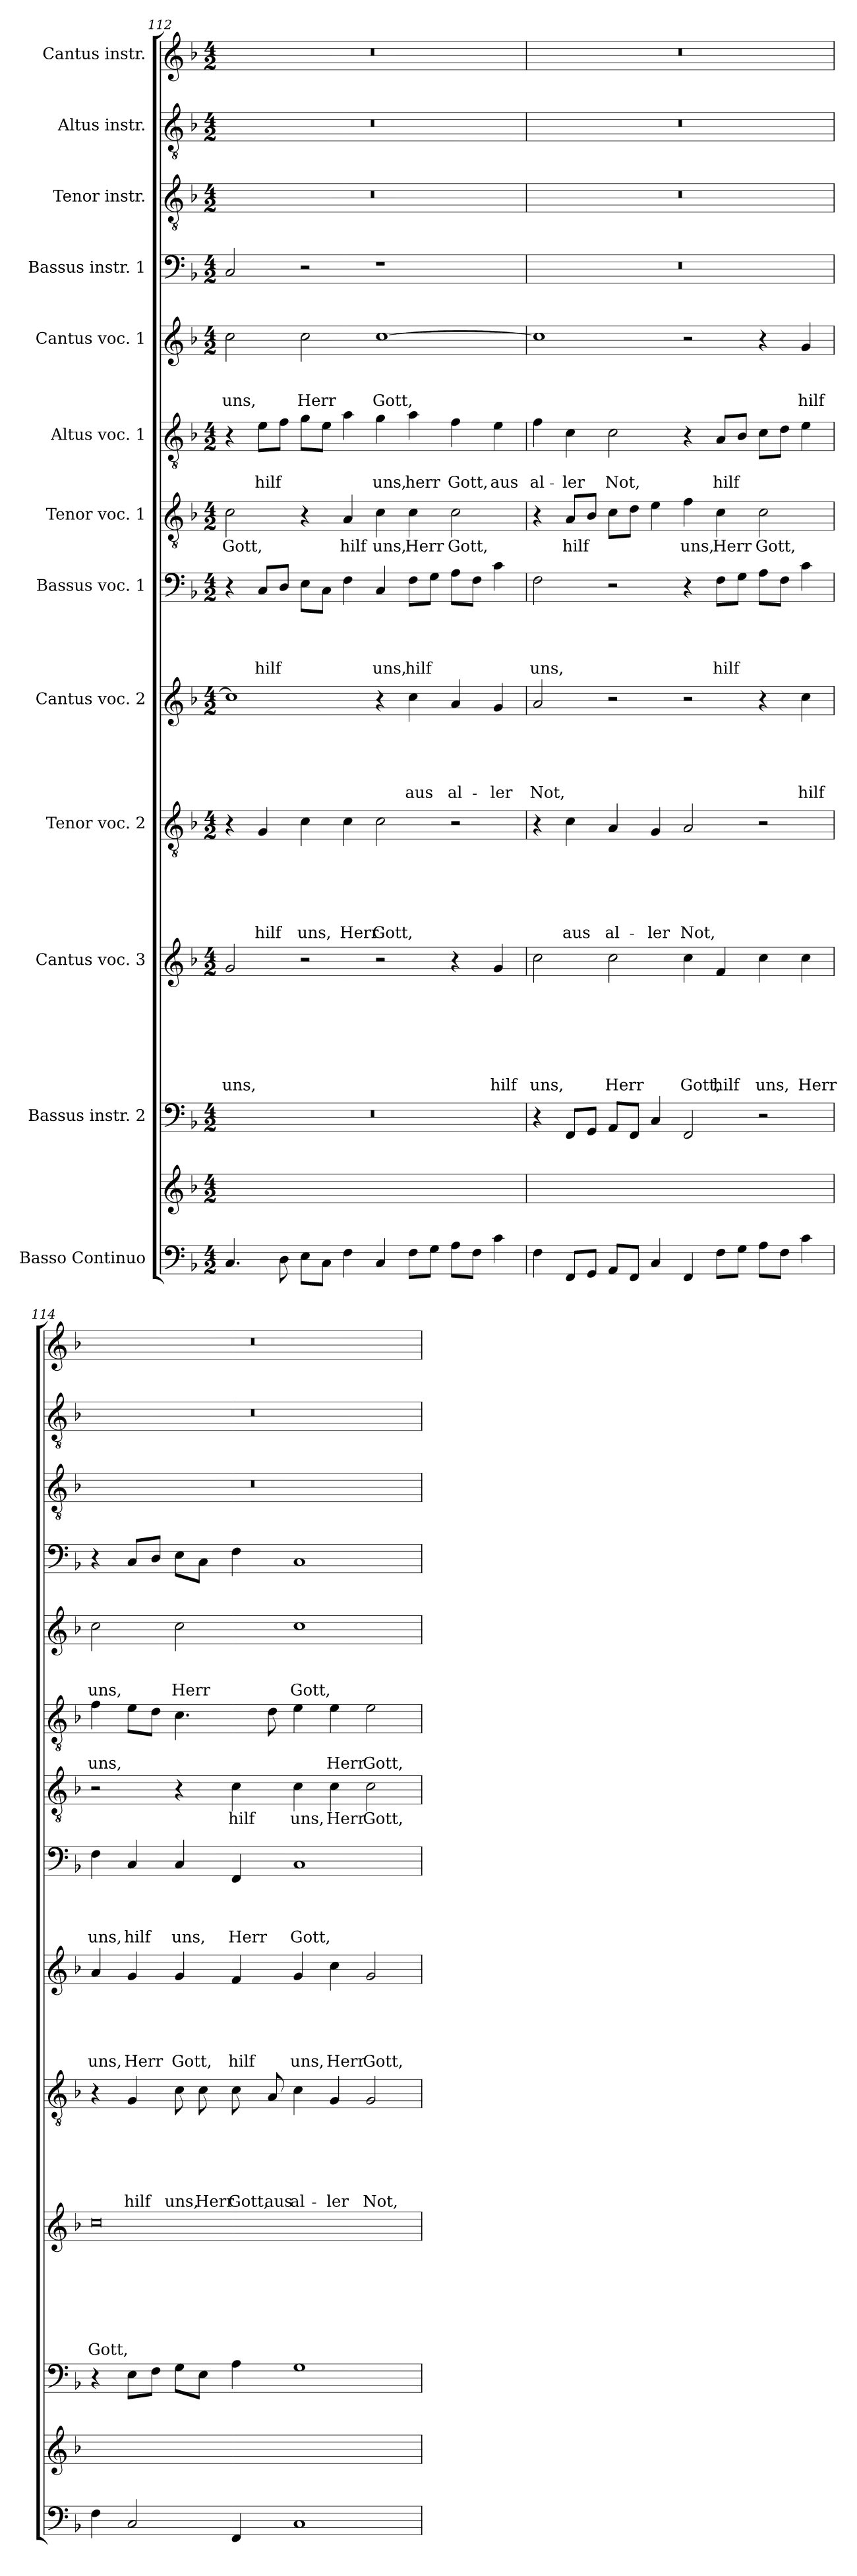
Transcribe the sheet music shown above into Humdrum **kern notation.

**kern	**kern	**kern	**kern	**text	**text	**text	**text	**text	**text	**text	**kern	**text	**text	**text	**text	**text	**text	**kern	**text	**text	**text	**text	**text	**kern	**text	**text	**text	**text	**kern	**text	**kern	**text	**text	**kern	**text	**text	**text	**kern	**kern	**kern	**kern
*part14	*part13	*part12	*part11	*part11	*part11	*part11	*part11	*part11	*part11	*part11	*part10	*part10	*part10	*part10	*part10	*part10	*part10	*part9	*part9	*part9	*part9	*part9	*part9	*part8	*part8	*part8	*part8	*part8	*part7	*part7	*part6	*part6	*part6	*part5	*part5	*part5	*part5	*part4	*part3	*part2	*part1
*staff14	*staff13	*staff12	*staff11	*staff11	*staff11	*staff11	*staff11	*staff11	*staff11	*staff11	*staff10	*staff10	*staff10	*staff10	*staff10	*staff10	*staff10	*staff9	*staff9	*staff9	*staff9	*staff9	*staff9	*staff8	*staff8	*staff8	*staff8	*staff8	*staff7	*staff7	*staff6	*staff6	*staff6	*staff5	*staff5	*staff5	*staff5	*staff4	*staff3	*staff2	*staff1
*I"Basso Continuo	*	*I"Bassus instr. 2	*I"Cantus voc. 3	*	*	*	*	*	*	*	*I"Tenor voc. 2	*	*	*	*	*	*	*I"Cantus voc. 2	*	*	*	*	*	*I"Bassus voc. 1	*	*	*	*	*I"Tenor voc. 1	*	*I"Altus voc. 1	*	*	*I"Cantus voc. 1	*	*	*	*I"Bassus instr. 1	*I"Tenor instr.	*I"Altus instr.	*I"Cantus instr.
!!LO:PB:g=z
*clefF4	*clefG2	*clefF4	*clefG2	*	*	*	*	*	*	*	*clefGv2	*	*	*	*	*	*	*clefG2	*	*	*	*	*	*clefF4	*	*	*	*	*clefGv2	*	*clefGv2	*	*	*clefG2	*	*	*	*clefF4	*clefGv2	*clefGv2	*clefG2
*k[b-]	*k[b-]	*k[b-]	*k[b-]	*	*	*	*	*	*	*	*k[b-]	*	*	*	*	*	*	*k[b-]	*	*	*	*	*	*k[b-]	*	*	*	*	*k[b-]	*	*k[b-]	*	*	*k[b-]	*	*	*	*k[b-]	*k[b-]	*k[b-]	*k[b-]
*F:	*F:	*F:	*F:	*	*	*	*	*	*	*	*F:	*	*	*	*	*	*	*F:	*	*	*	*	*	*F:	*	*	*	*	*F:	*	*F:	*	*	*F:	*	*	*	*F:	*F:	*F:	*F:
*M4/2	*M4/2	*M4/2	*M4/2	*	*	*	*	*	*	*	*M4/2	*	*	*	*	*	*	*M4/2	*	*	*	*	*	*M4/2	*	*	*	*	*M4/2	*	*M4/2	*	*	*M4/2	*	*	*	*M4/2	*M4/2	*M4/2	*M4/2
=112	=112	=112	=112	=112	=112	=112	=112	=112	=112	=112	=112	=112	=112	=112	=112	=112	=112	=112	=112	=112	=112	=112	=112	=112	=112	=112	=112	=112	=112	=112	=112	=112	=112	=112	=112	=112	=112	=112	=112	=112	=112
!	!	!	!	!	!	!	!	!	!	!LO:LY:b	!	!	!	!	!	!	!	!	!	!	!	!	!	!	!	!	!	!	!	!LO:LY:b	!	!	!	!	!	!	!LO:LY:b	!	!	!	!
4.C/	0ryy	0r	2g/	.	.	.	.	.	.	uns,	4r	.	.	.	.	.	.	1cc]	.	.	.	.	.	4r	.	.	.	.	2c\	Gott,	4r	.	.	2cc\	.	.	uns,	2C/	0r	0r	0r
!	!	!	!	!	!	!	!	!	!	!	!	!	!	!	!	!	!LO:LY:b	!	!	!	!	!	!	!	!	!	!	!LO:LY:b	!	!	!	!	!LO:LY:b	!	!	!	!	!	!	!	!
.	.	.	.	.	.	.	.	.	.	.	4G/	.	.	.	.	.	hilf	.	.	.	.	.	.	8C/L	.	.	.	hilf	.	.	8e\L	.	hilf	.	.	.	.	.	.	.	.
8D\	.	.	.	.	.	.	.	.	.	.	.	.	.	.	.	.	.	.	.	.	.	.	.	8D/J	.	.	.	.	.	.	8f\J	.	.	.	.	.	.	.	.	.	.
!	!	!	!	!	!	!	!	!	!	!	!	!	!	!	!	!	!LO:LY:b	!	!	!	!	!	!	!	!	!	!	!	!	!	!	!	!	!	!	!	!LO:LY:b	!	!	!	!
8E\L	.	.	2r	.	.	.	.	.	.	.	4c\	.	.	.	.	.	uns,	.	.	.	.	.	.	8E\L	.	.	.	.	4r	.	8g\L	.	.	2cc\	.	.	Herr	2r	.	.	.
8C\J	.	.	.	.	.	.	.	.	.	.	.	.	.	.	.	.	.	.	.	.	.	.	.	8C\J	.	.	.	.	.	.	8e\J	.	.	.	.	.	.	.	.	.	.
!	!	!	!	!	!	!	!	!	!	!	!	!	!	!	!	!	!LO:LY:b	!	!	!	!	!	!	!	!	!	!	!	!	!LO:LY:b	!	!	!	!	!	!	!	!	!	!	!
4F\	.	.	.	.	.	.	.	.	.	.	4c\	.	.	.	.	.	Herr	.	.	.	.	.	.	4F\	.	.	.	.	4A/	hilf	4a\	.	.	.	.	.	.	.	.	.	.
!	!	!	!	!	!	!	!	!	!	!	!	!	!	!	!	!	!LO:LY:b	!	!	!	!	!	!	!	!	!	!	!LO:LY:b	!	!LO:LY:b	!	!	!LO:LY:b	!	!	!	!LO:LY:b	!	!	!	!
4C/	.	.	2r	.	.	.	.	.	.	.	2c\	.	.	.	.	.	Gott,	4r	.	.	.	.	.	4C/	.	.	.	uns,	4c\	uns,	4g\	.	uns,	[1cc	.	.	Gott,	1r	.	.	.
!	!	!	!	!	!	!	!	!	!	!	!	!	!	!	!	!	!	!	!	!	!	!	!LO:LY:b	!	!	!	!	!LO:LY:b	!	!LO:LY:b	!	!	!LO:LY:b	!	!	!	!	!	!	!	!
8F\L	.	.	.	.	.	.	.	.	.	.	.	.	.	.	.	.	.	4cc\	.	.	.	.	aus	8F\L	.	.	.	hilf	4c\	Herr	4a\	.	herr	.	.	.	.	.	.	.	.
8G\J	.	.	.	.	.	.	.	.	.	.	.	.	.	.	.	.	.	.	.	.	.	.	.	8G\J	.	.	.	.	.	.	.	.	.	.	.	.	.	.	.	.	.
!	!	!	!	!	!	!	!	!	!	!	!	!	!	!	!	!	!	!	!	!	!	!	!LO:LY:b	!	!	!	!	!	!	!LO:LY:b	!	!	!LO:LY:b	!	!	!	!	!	!	!	!
8A\L	.	.	4r	.	.	.	.	.	.	.	2r	.	.	.	.	.	.	4a/	.	.	.	.	al-	8A\L	.	.	.	.	2c\	Gott,	4f\	.	Gott,	.	.	.	.	.	.	.	.
8F\J	.	.	.	.	.	.	.	.	.	.	.	.	.	.	.	.	.	.	.	.	.	.	.	8F\J	.	.	.	.	.	.	.	.	.	.	.	.	.	.	.	.	.
!	!	!	!	!	!	!	!	!	!	!LO:LY:b	!	!	!	!	!	!	!	!	!	!	!	!	!LO:LY:b	!	!	!	!	!	!	!	!	!	!LO:LY:b	!	!	!	!	!	!	!	!
4c\	.	.	4g/	.	.	.	.	.	.	hilf	.	.	.	.	.	.	.	4g/	.	.	.	.	-ler	4c\	.	.	.	.	.	.	4e\	.	aus	.	.	.	.	.	.	.	.
=113	=113	=113	=113	=113	=113	=113	=113	=113	=113	=113	=113	=113	=113	=113	=113	=113	=113	=113	=113	=113	=113	=113	=113	=113	=113	=113	=113	=113	=113	=113	=113	=113	=113	=113	=113	=113	=113	=113	=113	=113	=113
!	!	!	!	!	!	!	!	!	!	!LO:LY:b	!	!	!	!	!	!	!	!	!	!	!	!	!LO:LY:b	!	!	!	!	!LO:LY:b	!	!	!	!	!LO:LY:b	!	!	!	!	!	!	!	!
4F\	0ryy	4r	2cc\	.	.	.	.	.	.	uns,	4r	.	.	.	.	.	.	2a/	.	.	.	.	Not,	2F\	.	.	.	uns,	4r	.	4f\	.	al-	1cc]	.	.	.	0r	0r	0r	0r
!	!	!	!	!	!	!	!	!	!	!	!	!	!	!	!	!	!LO:LY:b	!	!	!	!	!	!	!	!	!	!	!	!	!LO:LY:b	!	!	!LO:LY:b	!	!	!	!	!	!	!	!
8FF/L	.	8FF/L	.	.	.	.	.	.	.	.	4c\	.	.	.	.	.	aus	.	.	.	.	.	.	.	.	.	.	.	8A/L	hilf	4c\	.	-ler	.	.	.	.	.	.	.	.
8GG/J	.	8GG/J	.	.	.	.	.	.	.	.	.	.	.	.	.	.	.	.	.	.	.	.	.	.	.	.	.	.	8B-/J	.	.	.	.	.	.	.	.	.	.	.	.
!	!	!	!	!	!	!	!	!	!	!LO:LY:b	!	!	!	!	!	!	!LO:LY:b	!	!	!	!	!	!	!	!	!	!	!	!	!	!	!	!LO:LY:b	!	!	!	!	!	!	!	!
8AA/L	.	8AA/L	2cc\	.	.	.	.	.	.	Herr	4A/	.	.	.	.	.	al-	2r	.	.	.	.	.	2r	.	.	.	.	8c\L	.	2c\	.	Not,	.	.	.	.	.	.	.	.
8FF/J	.	8FF/J	.	.	.	.	.	.	.	.	.	.	.	.	.	.	.	.	.	.	.	.	.	.	.	.	.	.	8d\J	.	.	.	.	.	.	.	.	.	.	.	.
!	!	!	!	!	!	!	!	!	!	!	!	!	!	!	!	!	!LO:LY:b	!	!	!	!	!	!	!	!	!	!	!	!	!	!	!	!	!	!	!	!	!	!	!	!
4C/	.	4C/	.	.	.	.	.	.	.	.	4G/	.	.	.	.	.	-ler	.	.	.	.	.	.	.	.	.	.	.	4e\	.	.	.	.	.	.	.	.	.	.	.	.
!	!	!	!	!	!	!	!	!	!	!LO:LY:b	!	!	!	!	!	!	!LO:LY:b	!	!	!	!	!	!	!	!	!	!	!	!	!LO:LY:b	!	!	!	!	!	!	!	!	!	!	!
4FF/	.	2FF/	4cc\	.	.	.	.	.	.	Gott,	2A/	.	.	.	.	.	Not,	2r	.	.	.	.	.	4r	.	.	.	.	4f\	uns,	4r	.	.	2r	.	.	.	.	.	.	.
!	!	!	!	!	!	!	!	!	!	!LO:LY:b	!	!	!	!	!	!	!	!	!	!	!	!	!	!	!	!	!	!LO:LY:b	!	!LO:LY:b	!	!	!LO:LY:b	!	!	!	!	!	!	!	!
8F\L	.	.	4f/	.	.	.	.	.	.	hilf	.	.	.	.	.	.	.	.	.	.	.	.	.	8F\L	.	.	.	hilf	4c\	Herr	8A/L	.	hilf	.	.	.	.	.	.	.	.
8G\J	.	.	.	.	.	.	.	.	.	.	.	.	.	.	.	.	.	.	.	.	.	.	.	8G\J	.	.	.	.	.	.	8B-/J	.	.	.	.	.	.	.	.	.	.
!	!	!	!	!	!	!	!	!	!	!LO:LY:b	!	!	!	!	!	!	!	!	!	!	!	!	!	!	!	!	!	!	!	!LO:LY:b	!	!	!	!	!	!	!	!	!	!	!
8A\L	.	2r	4cc\	.	.	.	.	.	.	uns,	2r	.	.	.	.	.	.	4r	.	.	.	.	.	8A\L	.	.	.	.	2c\	Gott,	8c\L	.	.	4r	.	.	.	.	.	.	.
8F\J	.	.	.	.	.	.	.	.	.	.	.	.	.	.	.	.	.	.	.	.	.	.	.	8F\J	.	.	.	.	.	.	8d\J	.	.	.	.	.	.	.	.	.	.
!	!	!	!	!	!	!	!	!	!	!LO:LY:b	!	!	!	!	!	!	!	!	!	!	!	!	!LO:LY:b	!	!	!	!	!	!	!	!	!	!	!	!	!	!LO:LY:b	!	!	!	!
4c\	.	.	4cc\	.	.	.	.	.	.	Herr	.	.	.	.	.	.	.	4cc\	.	.	.	.	hilf	4c\	.	.	.	.	.	.	4e\	.	.	4g/	.	.	hilf	.	.	.	.
=114	=114	=114	=114	=114	=114	=114	=114	=114	=114	=114	=114	=114	=114	=114	=114	=114	=114	=114	=114	=114	=114	=114	=114	=114	=114	=114	=114	=114	=114	=114	=114	=114	=114	=114	=114	=114	=114	=114	=114	=114	=114
!	!	!	!	!	!	!	!	!	!	!LO:LY:b	!	!	!	!	!	!	!	!	!	!	!	!	!LO:LY:b	!	!	!	!	!LO:LY:b	!	!	!	!	!LO:LY:b	!	!	!	!LO:LY:b	!	!	!	!
4F\	0ryy	4r	0cc	.	.	.	.	.	.	Gott,	4r	.	.	.	.	.	.	4a/	.	.	.	.	uns,	4F\	.	.	.	uns,	2r	.	4f\	.	uns,	2cc\	.	.	uns,	4r	0r	0r	0r
!	!	!	!	!	!	!	!	!	!	!	!	!	!	!	!	!	!LO:LY:b	!	!	!	!	!	!LO:LY:b	!	!	!	!	!LO:LY:b	!	!	!	!	!	!	!	!	!	!	!	!	!
2C/	.	8E\L	.	.	.	.	.	.	.	.	4G/	.	.	.	.	.	hilf	4g/	.	.	.	.	Herr	4C/	.	.	.	hilf	.	.	8e\L	.	.	.	.	.	.	8C/L	.	.	.
.	.	8F\J	.	.	.	.	.	.	.	.	.	.	.	.	.	.	.	.	.	.	.	.	.	.	.	.	.	.	.	.	8d\J	.	.	.	.	.	.	8D/J	.	.	.
!	!	!	!	!	!	!	!	!	!	!	!	!	!	!	!	!	!LO:LY:b	!	!	!	!	!	!LO:LY:b	!	!	!	!	!LO:LY:b	!	!	!	!	!	!	!	!	!LO:LY:b	!	!	!	!
.	.	8G\L	.	.	.	.	.	.	.	.	8c\	.	.	.	.	.	uns,	4g/	.	.	.	.	Gott,	4C/	.	.	.	uns,	4r	.	4.c\	.	.	2cc\	.	.	Herr	8E\L	.	.	.
!	!	!	!	!	!	!	!	!	!	!	!	!	!	!	!	!	!LO:LY:b	!	!	!	!	!	!	!	!	!	!	!	!	!	!	!	!	!	!	!	!	!	!	!	!
.	.	8E\J	.	.	.	.	.	.	.	.	8c\	.	.	.	.	.	Herr	.	.	.	.	.	.	.	.	.	.	.	.	.	.	.	.	.	.	.	.	8C\J	.	.	.
!	!	!	!	!	!	!	!	!	!	!	!	!	!	!	!	!	!LO:LY:b	!	!	!	!	!	!LO:LY:b	!	!	!	!	!LO:LY:b	!	!LO:LY:b	!	!	!	!	!	!	!	!	!	!	!
4FF/	.	4A\	.	.	.	.	.	.	.	.	8c\	.	.	.	.	.	Gott,	4f/	.	.	.	.	hilf	4FF/	.	.	.	Herr	4c\	hilf	.	.	.	.	.	.	.	4F\	.	.	.
!	!	!	!	!	!	!	!	!	!	!	!	!	!	!	!	!	!LO:LY:b	!	!	!	!	!	!	!	!	!	!	!	!	!	!	!	!	!	!	!	!	!	!	!	!
.	.	.	.	.	.	.	.	.	.	.	8A/	.	.	.	.	.	aus	.	.	.	.	.	.	.	.	.	.	.	.	.	8d\	.	.	.	.	.	.	.	.	.	.
!	!	!	!	!	!	!	!	!	!	!	!	!	!	!	!	!	!LO:LY:b	!	!	!	!	!	!LO:LY:b	!	!	!	!	!LO:LY:b	!	!LO:LY:b	!	!	!	!	!	!	!LO:LY:b	!	!	!	!
1C	.	1G	.	.	.	.	.	.	.	.	4c\	.	.	.	.	.	al-	4g/	.	.	.	.	uns,	1C	.	.	.	Gott,	4c\	uns,	4e\	.	.	1cc	.	.	Gott,	1C	.	.	.
!	!	!	!	!	!	!	!	!	!	!	!	!	!	!	!	!	!LO:LY:b	!	!	!	!	!	!LO:LY:b	!	!	!	!	!	!	!LO:LY:b	!	!	!LO:LY:b	!	!	!	!	!	!	!	!
.	.	.	.	.	.	.	.	.	.	.	4G/	.	.	.	.	.	-ler	4cc\	.	.	.	.	Herr	.	.	.	.	.	4c\	Herr	4e\	.	Herr	.	.	.	.	.	.	.	.
!	!	!	!	!	!	!	!	!	!	!	!	!	!	!	!	!	!LO:LY:b	!	!	!	!	!	!LO:LY:b	!	!	!	!	!	!	!LO:LY:b	!	!	!LO:LY:b	!	!	!	!	!	!	!	!
.	.	.	.	.	.	.	.	.	.	.	2G/	.	.	.	.	.	Not,	2g/	.	.	.	.	Gott,	.	.	.	.	.	2c\	Gott,	2e\	.	Gott,	.	.	.	.	.	.	.	.
=	=	=	=	=	=	=	=	=	=	=	=	=	=	=	=	=	=	=	=	=	=	=	=	=	=	=	=	=	=	=	=	=	=	=	=	=	=	=	=	=	=
*-	*-	*-	*-	*-	*-	*-	*-	*-	*-	*-	*-	*-	*-	*-	*-	*-	*-	*-	*-	*-	*-	*-	*-	*-	*-	*-	*-	*-	*-	*-	*-	*-	*-	*-	*-	*-	*-	*-	*-	*-	*-
